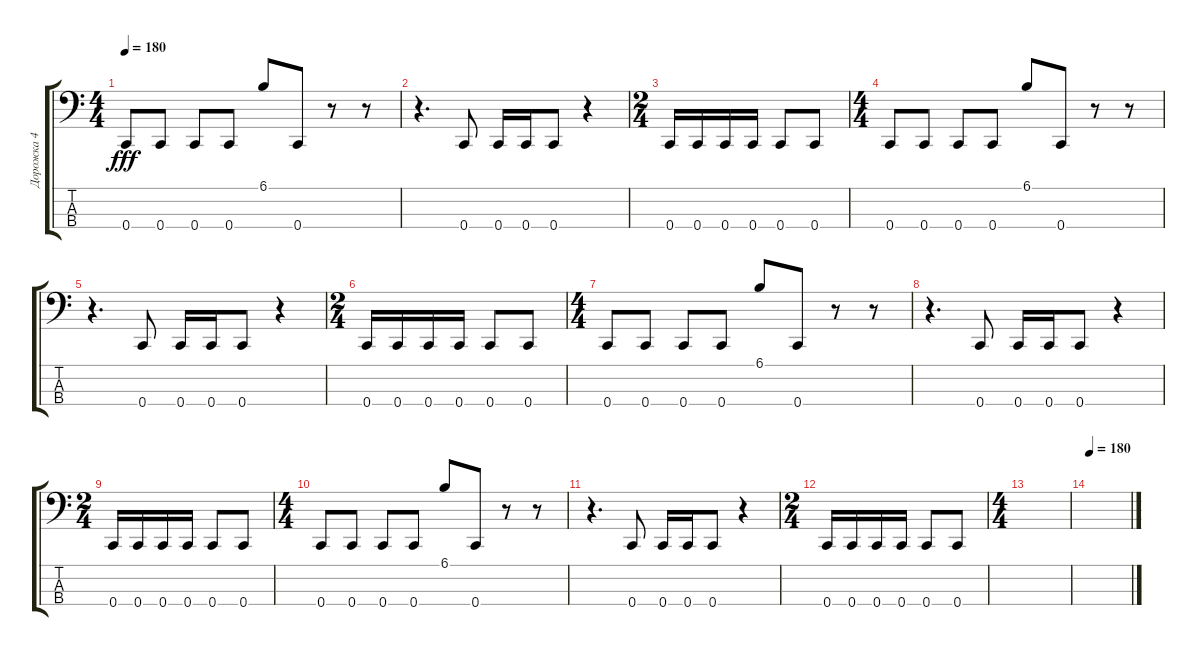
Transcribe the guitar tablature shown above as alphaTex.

\track ("Дорожка 4" "Дорожка 4") {instrument electricbassfinger}
\staff {score tabs}
\tuning (F2 C2 G1 C1) {hide}
\ts (4 4)
\tempo 180
\clef f4
\ks c
0.4.8{dy fff} 0.4.8 0.4.8 0.4.8 6.1.8 0.4.8 r.8 r.8 |
r.4{d} 0.4.8 0.4.16 0.4.16 0.4.8 r.4 |
\ts (2 4)
0.4.16 0.4.16 0.4.16 0.4.16 0.4.8 0.4.8 |
\ts (4 4)
0.4.8 0.4.8 0.4.8 0.4.8 6.1.8 0.4.8 r.8 r.8 |
r.4{d} 0.4.8 0.4.16 0.4.16 0.4.8 r.4 |
\ts (2 4)
0.4.16 0.4.16 0.4.16 0.4.16 0.4.8 0.4.8 |
\ts (4 4)
0.4.8 0.4.8 0.4.8 0.4.8 6.1.8 0.4.8 r.8 r.8 |
r.4{d} 0.4.8 0.4.16 0.4.16 0.4.8 r.4 |
\ts (2 4)
0.4.16 0.4.16 0.4.16 0.4.16 0.4.8 0.4.8 |
\ts (4 4)
0.4.8 0.4.8 0.4.8 0.4.8 6.1.8 0.4.8 r.8 r.8 |
r.4{d} 0.4.8 0.4.16 0.4.16 0.4.8 r.4 |
\ts (2 4)
0.4.16 0.4.16 0.4.16 0.4.16 0.4.8 0.4.8 |
\ts (4 4)
|
\tempo 180
